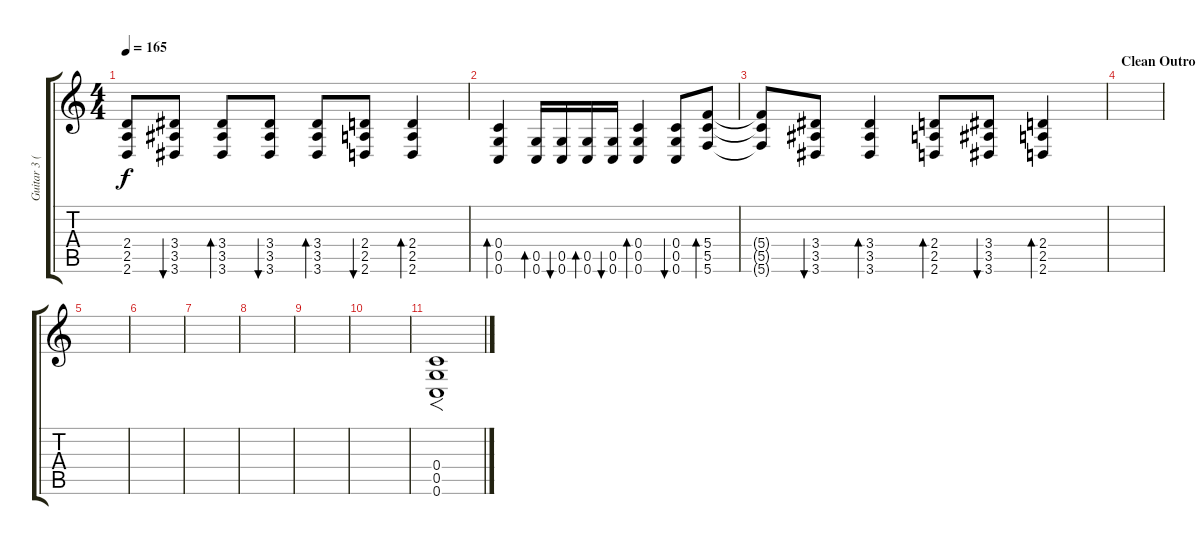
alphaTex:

\track ("Guitar 3 (distortion)" "Guitar 3 (") {instrument distortionguitar}
\staff {score tabs}
\tuning (D4 A3 F3 C3 G2 C2) {hide}
\ts (4 4)
\tempo 165
\clef g2
\ks c
(2.4{t} 2.5{t} 2.6{t}).8{dy f} (3.4 3.5 3.6).8{bu 60} (3.4 3.5 3.6).8{bd 60} (3.4 3.5 3.6).8{bu 60} (3.4 3.5 3.6).8{bd 60} (2.4 2.5 2.6).8{bu 60} (2.4 2.5 2.6).4{bd 60} |
(0.4 0.5 0.6).4{bd 60} (0.5 0.6).16{bd 60} (0.5 0.6).16{bu 60} (0.5 0.6).16{bd 60} (0.5 0.6).16{bu 60} (0.4 0.5 0.6).4{bd 60} (0.4 0.5 0.6).8{bu 60} (5.4 5.5 5.6).8{bd 60} |
(5.4{t} 5.5{t} 5.6{t}).8 (3.4 3.5 3.6).8{bu 60} (3.4 3.5 3.6).4{bd 60} (2.4 2.5 2.6).8{bd 60} (3.4 3.5 3.6).8{bu 60} (2.4 2.5 2.6).4{bd 60} |
\section ("" "Clean Outro")
|
|
|
|
|
|
|
(0.4 0.5 0.6).1{f}
